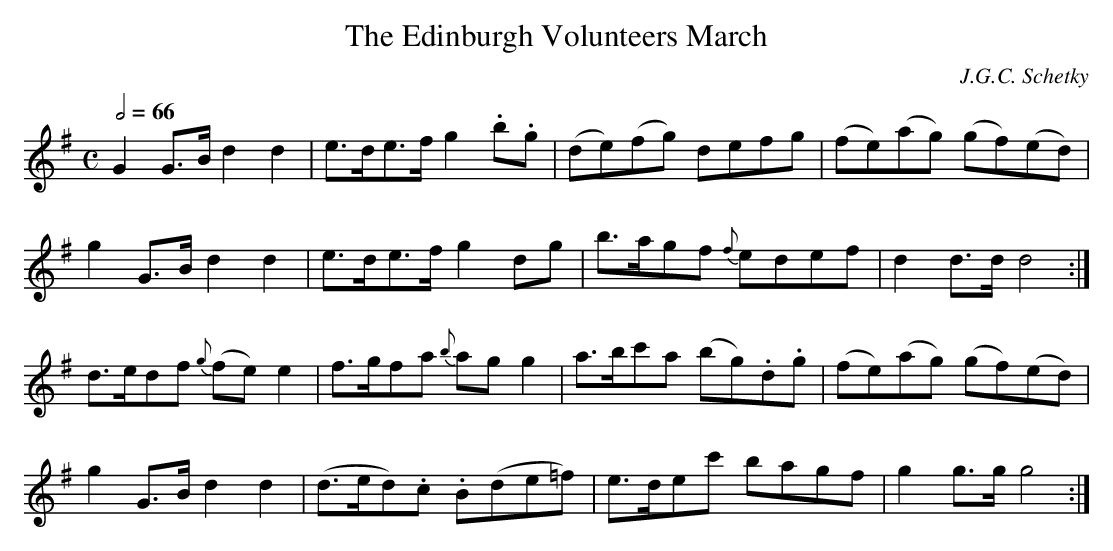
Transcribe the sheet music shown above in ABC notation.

X:1
T:The Edinburgh Volunteers March
C:J.G.C. Schetky
M:C
L:1/8
Q:1/2=66
K:G
G2G>B     d2 d2|e>de>f    g2.b.g |(de)(fg)  defg   |(fe)(ag) (gf)(ed)|
g2G>B     d2 d2|e>de>f    g2 dg  | b>agf {f}edef   | d2  d>d  d4    :|
d>edf {g}(fe)e2|f>gfa  {b}ag g2  | a>bc'a  (bg).d.g|(fe)(ag) (gf)(ed)|
g2G>B     d2 d2|(d>ed).c .B(de=f)| e>dec'   bagf   | g2  g>g  g4    :|
